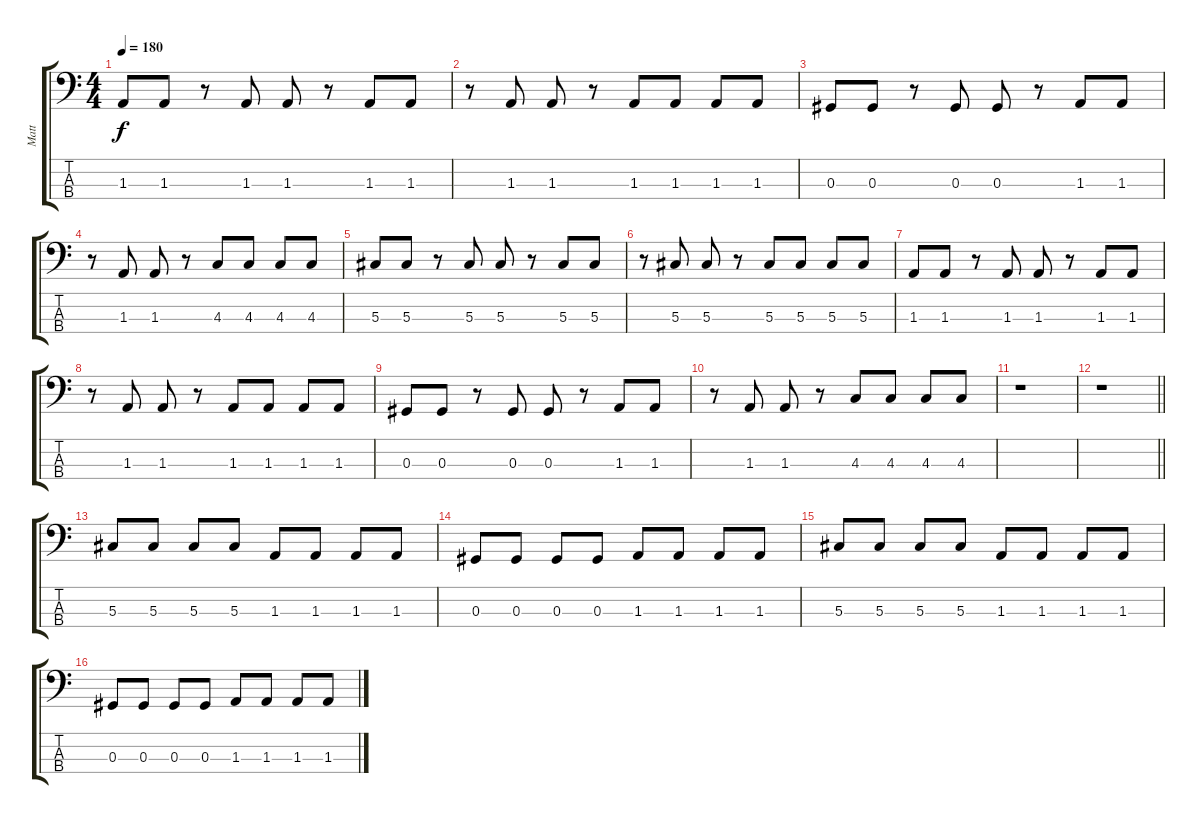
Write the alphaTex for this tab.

\track ("Matt" "Matt") {instrument electricbassfinger}
\staff {score tabs}
\tuning (Gb2 Db2 Ab1 Eb1) {hide}
\ts (4 4)
\section ("" "")
\tempo 180
\clef f4
\ks c
1.3.8{dy f} 1.3.8 r.8 1.3.8 1.3.8 r.8 1.3.8 1.3.8 |
r.8 1.3.8 1.3.8 r.8 1.3.8 1.3.8 1.3.8 1.3.8 |
0.3.8 0.3.8 r.8 0.3.8 0.3.8 r.8 1.3.8 1.3.8 |
r.8 1.3.8 1.3.8 r.8 4.3.8 4.3.8 4.3.8 4.3.8 |
5.3.8 5.3.8 r.8 5.3.8 5.3.8 r.8 5.3.8 5.3.8 |
r.8 5.3.8 5.3.8 r.8 5.3.8 5.3.8 5.3.8 5.3.8 |
1.3.8 1.3.8 r.8 1.3.8 1.3.8 r.8 1.3.8 1.3.8 |
r.8 1.3.8 1.3.8 r.8 1.3.8 1.3.8 1.3.8 1.3.8 |
0.3.8 0.3.8 r.8 0.3.8 0.3.8 r.8 1.3.8 1.3.8 |
r.8 1.3.8 1.3.8 r.8 4.3.8 4.3.8 4.3.8 4.3.8 |
r.1 |
\barLineRight lightlight
r.1 |
\section ("" "")
5.3.8 5.3.8 5.3.8 5.3.8 1.3.8 1.3.8 1.3.8 1.3.8 |
0.3.8 0.3.8 0.3.8 0.3.8 1.3.8 1.3.8 1.3.8 1.3.8 |
5.3.8 5.3.8 5.3.8 5.3.8 1.3.8 1.3.8 1.3.8 1.3.8 |
0.3.8 0.3.8 0.3.8 0.3.8 1.3.8 1.3.8 1.3.8 1.3.8
